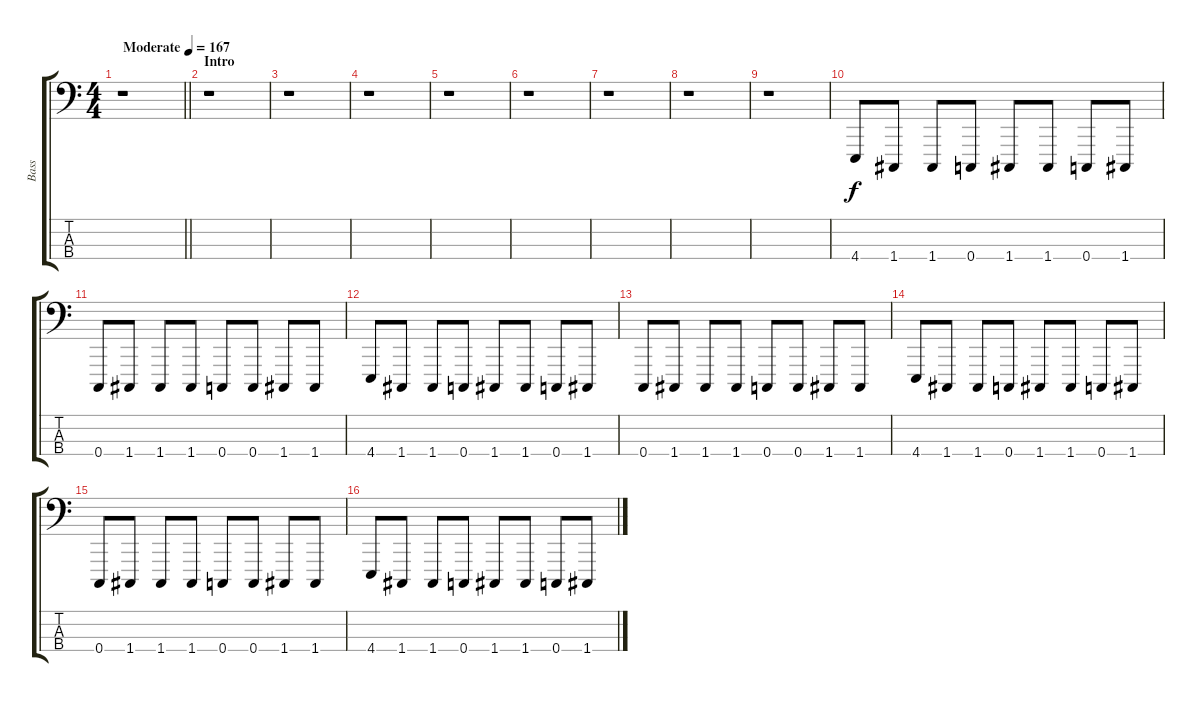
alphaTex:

\track ("Bass" "Bass") {instrument lead8bassandlead}
\staff {score tabs}
\tuning (F2 C2 G1 C1) {hide}
\ts (4 4)
\tempo (167 "Moderate")
\clef f4
\barLineRight lightlight
\ks c
r.1{dy f instrument lead8bassandlead} |
\section ("" "Intro")
r.1 |
r.1 |
r.1 |
r.1 |
r.1 |
r.1 |
r.1 |
r.1 |
4.4.8 1.4.8 1.4.8 0.4.8 1.4.8 1.4.8 0.4.8 1.4.8 |
0.4.8 1.4.8 1.4.8 1.4.8 0.4.8 0.4.8 1.4.8 1.4.8 |
4.4.8 1.4.8 1.4.8 0.4.8 1.4.8 1.4.8 0.4.8 1.4.8 |
0.4.8 1.4.8 1.4.8 1.4.8 0.4.8 0.4.8 1.4.8 1.4.8 |
4.4.8 1.4.8 1.4.8 0.4.8 1.4.8 1.4.8 0.4.8 1.4.8 |
0.4.8 1.4.8 1.4.8 1.4.8 0.4.8 0.4.8 1.4.8 1.4.8 |
4.4.8 1.4.8 1.4.8 0.4.8 1.4.8 1.4.8 0.4.8 1.4.8
